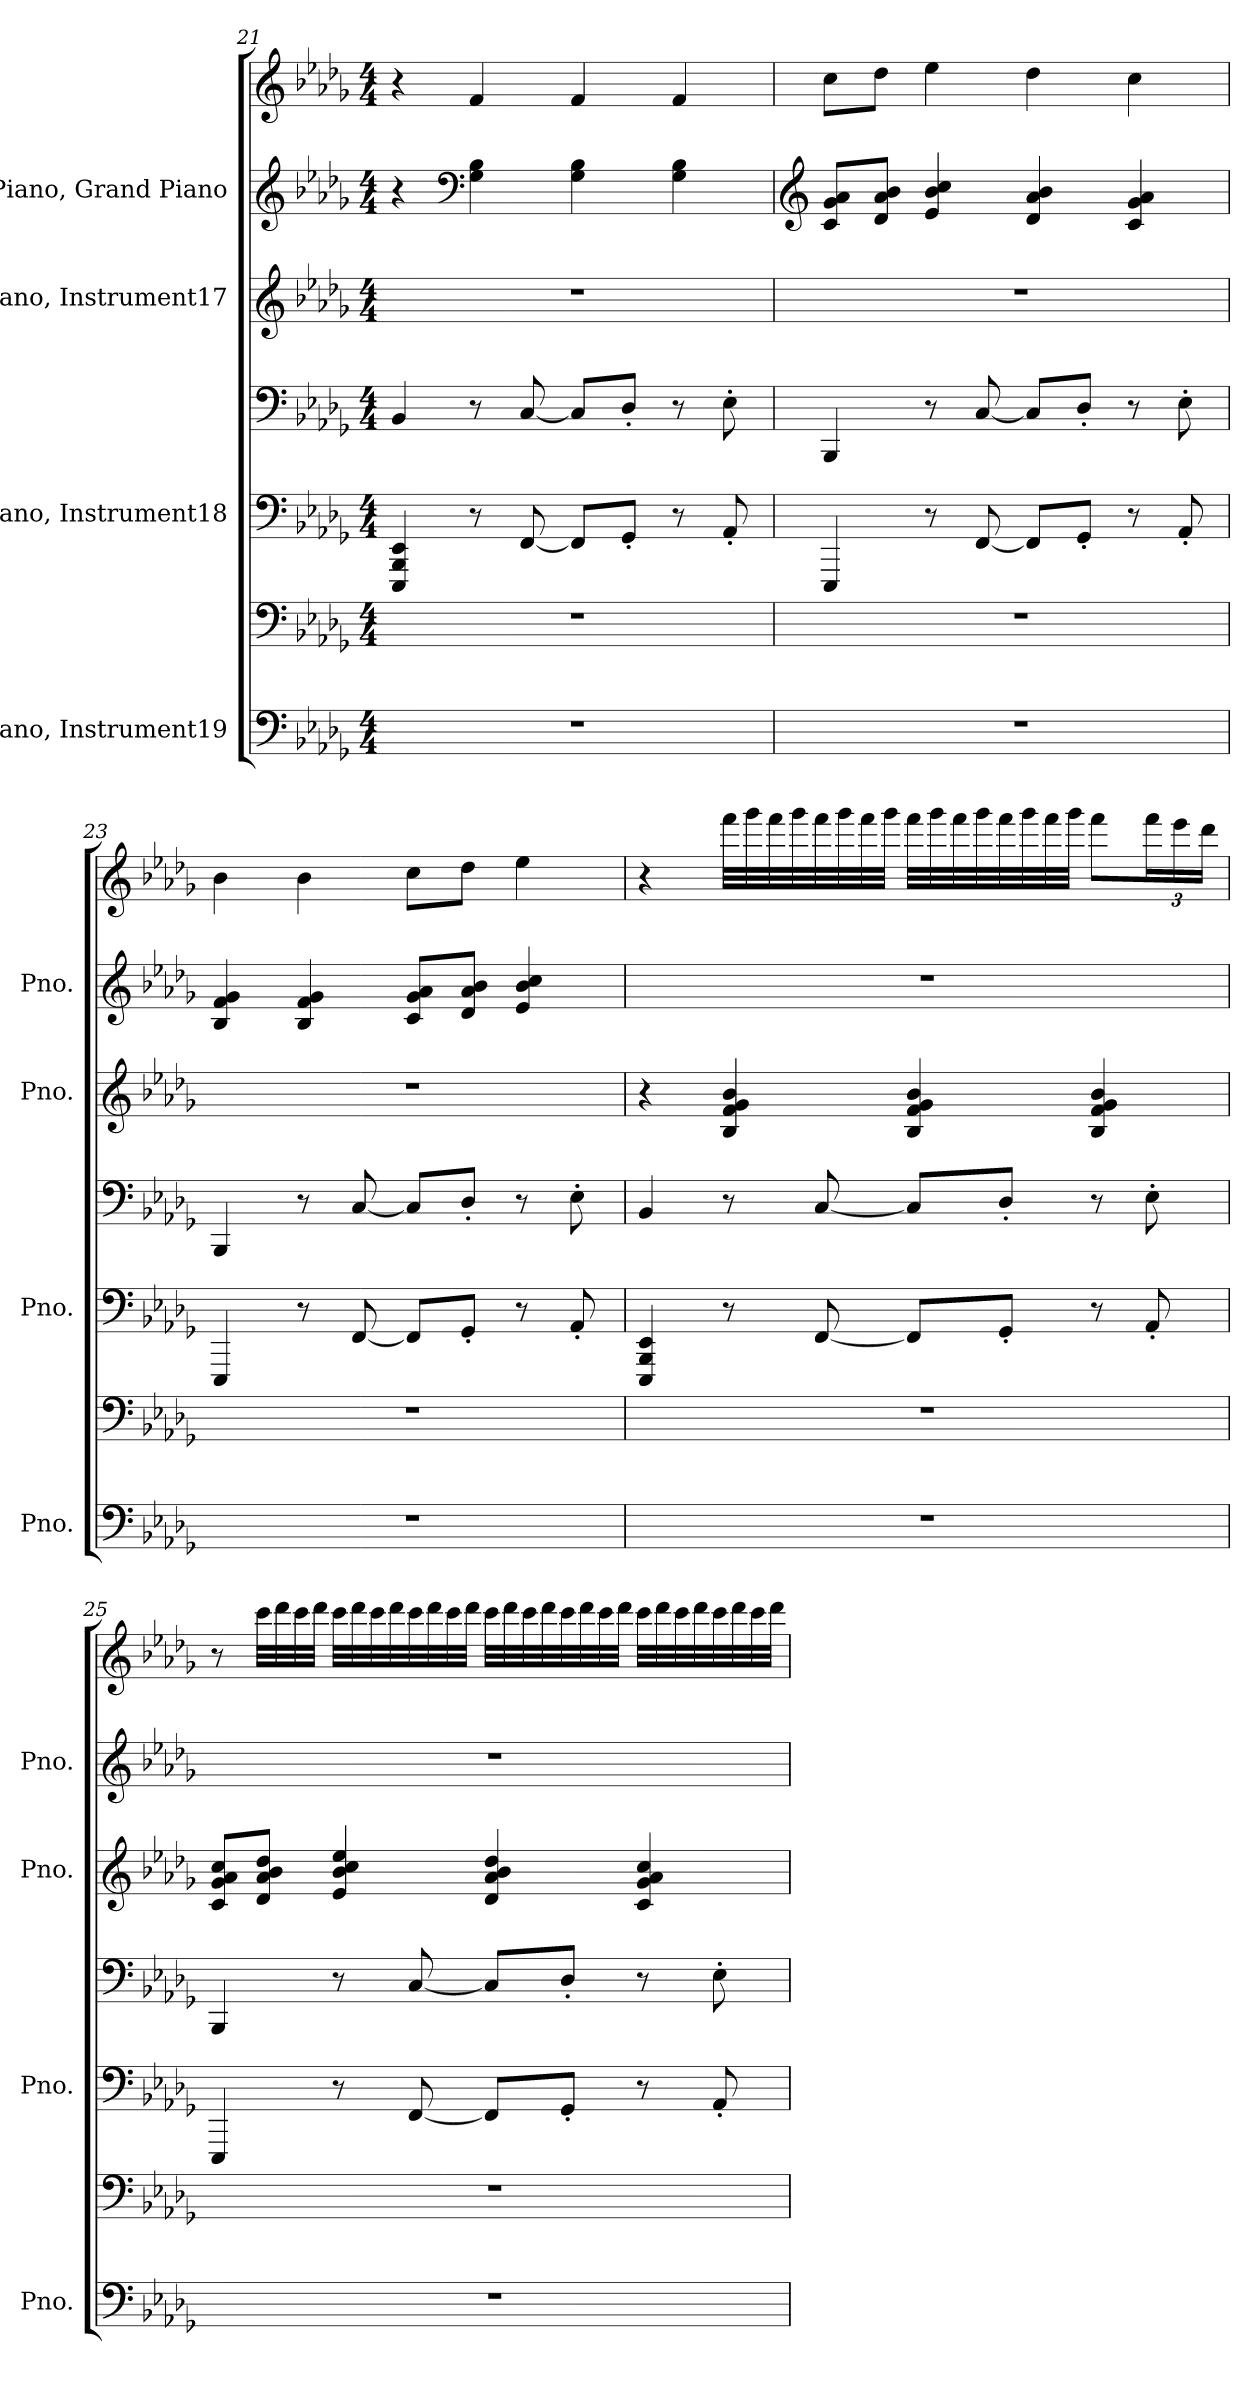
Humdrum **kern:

**kern	**kern	**kern	**kern	**kern	**kern	**kern
*part4	*part4	*part3	*part3	*part2	*part1	*part1
*staff7	*staff6	*staff5	*staff4	*staff3	*staff2	*staff1
*I"Piano, Instrument19	*	*I"Piano, Instrument18	*	*I"Piano, Instrument17	*I"Piano, Grand Piano	*
*I'Pno.	*	*I'Pno.	*	*I'Pno.	*I'Pno.	*
!!LO:PB:g=z
*clefF4	*clefF4	*clefF4	*clefF4	*clefG2	*clefG2	*clefG2
*k[b-e-a-d-g-]	*k[b-e-a-d-g-]	*k[b-e-a-d-g-]	*k[b-e-a-d-g-]	*k[b-e-a-d-g-]	*k[b-e-a-d-g-]	*k[b-e-a-d-g-]
*M4/4	*M4/4	*M4/4	*M4/4	*M4/4	*M4/4	*M4/4
=21	=21	=21	=21	=21	=21	=21
1r	1r	4EEE-/ 4BBB-/ 4EE-/	4BB-/	1r	4r	4r
*	*	*	*	*	*clefF4	*
.	.	8r	8r	.	4G-\ 4B-\	4f/
.	.	[8FF/	[8C/	.	.	.
.	.	8FF/L]	8C/L]	.	4G-\ 4B-\	4f/
.	.	8GG-'/J	8D-'/J	.	.	.
.	.	8r	8r	.	4G-\ 4B-\	4f/
.	.	8AA-'/	8E-'\	.	.	.
=22	=22	=22	=22	=22	=22	=22
*	*	*	*	*	*clefG2	*
1r	1r	4EEE-/	4BBB-/	1r	8c/ 8g-/ 8a-/L	8cc\L
.	.	.	.	.	8d-/ 8a-/ 8b-/J	8dd-\J
.	.	8r	8r	.	4e-/ 4b-/ 4cc/	4ee-\
.	.	[8FF/	[8C/	.	.	.
.	.	8FF/L]	8C/L]	.	4d-/ 4a-/ 4b-/	4dd-\
.	.	8GG-'/J	8D-'/J	.	.	.
.	.	8r	8r	.	4c/ 4g-/ 4a-/	4cc\
.	.	8AA-'/	8E-'\	.	.	.
=23	=23	=23	=23	=23	=23	=23
1r	1r	4EEE-/	4BBB-/	1r	4B-/ 4f/ 4g-/	4b-\
.	.	8r	8r	.	4B-/ 4f/ 4g-/	4b-\
.	.	[8FF/	[8C/	.	.	.
.	.	8FF/L]	8C/L]	.	8c/ 8g-/ 8a-/L	8cc\L
.	.	8GG-'/J	8D-'/J	.	8d-/ 8a-/ 8b-/J	8dd-\J
.	.	8r	8r	.	4e-/ 4b-/ 4cc/	4ee-\
.	.	8AA-'/	8E-'\	.	.	.
!!LO:PB:g=z
=24	=24	=24	=24	=24	=24	=24
1r	1r	4EEE-/ 4BBB-/ 4EE-/	4BB-/	4r	1r	4r
.	.	8r	8r	4B-/ 4f/ 4g-/ 4b-/	.	32fff\LLL
.	.	.	.	.	.	32ggg-\
.	.	.	.	.	.	32fff\
.	.	.	.	.	.	32ggg-\
.	.	[8FF/	[8C/	.	.	32fff\
.	.	.	.	.	.	32ggg-\
.	.	.	.	.	.	32fff\
.	.	.	.	.	.	32ggg-\JJJ
.	.	8FF/L]	8C/L]	4B-/ 4f/ 4g-/ 4b-/	.	32fff\LLL
.	.	.	.	.	.	32ggg-\
.	.	.	.	.	.	32fff\
.	.	.	.	.	.	32ggg-\
.	.	8GG-'/J	8D-'/J	.	.	32fff\
.	.	.	.	.	.	32ggg-\
.	.	.	.	.	.	32fff\
.	.	.	.	.	.	32ggg-\JJJ
.	.	8r	8r	4B-/ 4f/ 4g-/ 4b-/	.	8fff\L
*	*	*	*	*	*	*Xbrackettup
.	.	8AA-'/	8E-'\	.	.	24fff\L
.	.	.	.	.	.	24eee-\
.	.	.	.	.	.	24ddd-\JJ
!!LO:PB:g=z
=25	=25	=25	=25	=25	=25	=25
1r	1r	4EEE-/	4BBB-/	8c/ 8g-/ 8a-/ 8cc/L	1r	8r
.	.	.	.	8d-/ 8a-/ 8b-/ 8dd-/J	.	32ccc\LLL
.	.	.	.	.	.	32ddd-\
.	.	.	.	.	.	32ccc\
.	.	.	.	.	.	32ddd-\JJJ
.	.	8r	8r	4e-/ 4b-/ 4cc/ 4ee-/	.	32ccc\LLL
.	.	.	.	.	.	32ddd-\
.	.	.	.	.	.	32ccc\
.	.	.	.	.	.	32ddd-\
.	.	[8FF/	[8C/	.	.	32ccc\
.	.	.	.	.	.	32ddd-\
.	.	.	.	.	.	32ccc\
.	.	.	.	.	.	32ddd-\JJJ
.	.	8FF/L]	8C/L]	4d-/ 4a-/ 4b-/ 4dd-/	.	32ccc\LLL
.	.	.	.	.	.	32ddd-\
.	.	.	.	.	.	32ccc\
.	.	.	.	.	.	32ddd-\
.	.	8GG-'/J	8D-'/J	.	.	32ccc\
.	.	.	.	.	.	32ddd-\
.	.	.	.	.	.	32ccc\
.	.	.	.	.	.	32ddd-\JJJ
.	.	8r	8r	4c/ 4g-/ 4a-/ 4cc/	.	32ccc\LLL
.	.	.	.	.	.	32ddd-\
.	.	.	.	.	.	32ccc\
.	.	.	.	.	.	32ddd-\
.	.	8AA-'/	8E-'\	.	.	32ccc\
.	.	.	.	.	.	32ddd-\
.	.	.	.	.	.	32ccc\
.	.	.	.	.	.	32ddd-\JJJ
=	=	=	=	=	=	=
*-	*-	*-	*-	*-	*-	*-
